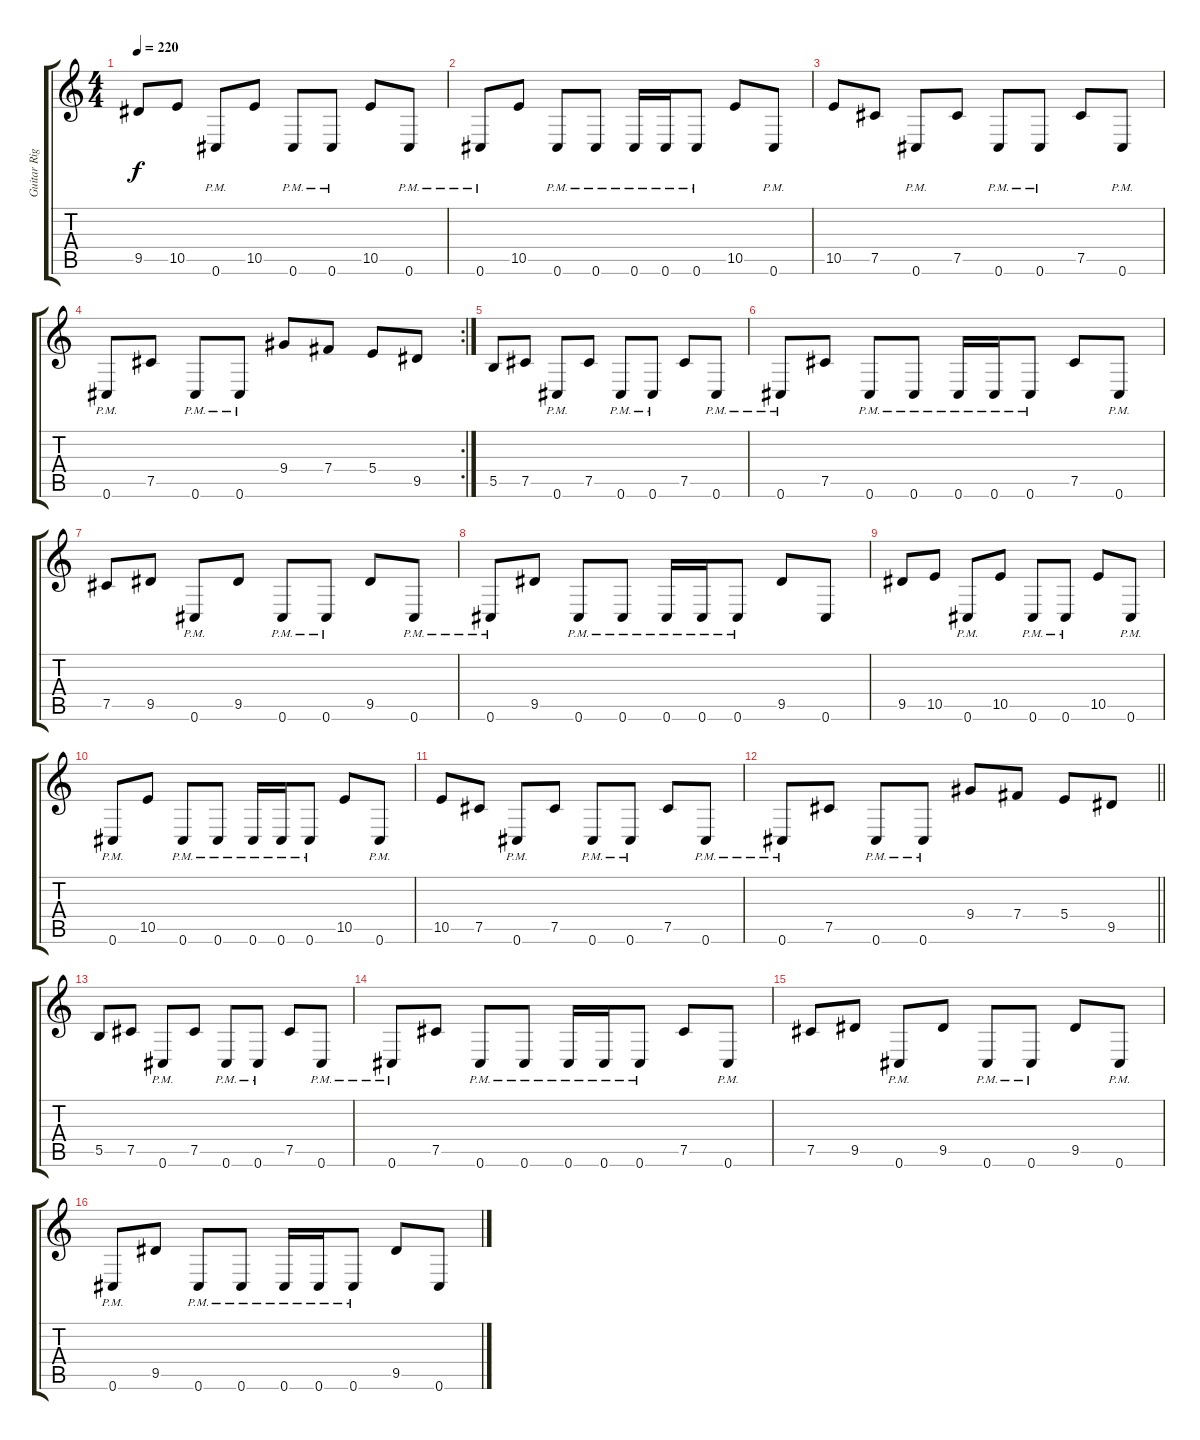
\track ("Guitar Rigth" "Guitar Rig") {instrument distortionguitar}
\staff {score tabs}
\tuning (Db4 Ab3 E3 B2 Gb2 Db2) {hide}
\ts (4 4)
\tempo 220
\clef g2
\ks c
9.5.8{dy f} 10.5.8 0.6{pm}.8 10.5.8 0.6{pm}.8 0.6{pm}.8 10.5.8 0.6{pm}.8 |
0.6{pm}.8 10.5.8 0.6{pm}.8 0.6{pm}.8 0.6{pm}.16 0.6{pm}.16 0.6{pm}.8 10.5.8 0.6{pm}.8 |
10.5.8 7.5.8 0.6{pm}.8 7.5.8 0.6{pm}.8 0.6{pm}.8 7.5.8 0.6{pm}.8 |
\rc 2
0.6{pm}.8 7.5.8 0.6{pm}.8 0.6{pm}.8 9.4.8 7.4.8 5.4.8 9.5.8 |
5.5.8 7.5.8 0.6{pm}.8 7.5.8 0.6{pm}.8 0.6{pm}.8 7.5.8 0.6{pm}.8 |
0.6{pm}.8 7.5.8 0.6{pm}.8 0.6{pm}.8 0.6{pm}.16 0.6{pm}.16 0.6{pm}.8 7.5.8 0.6{pm}.8 |
7.5.8 9.5.8 0.6{pm}.8 9.5.8 0.6{pm}.8 0.6{pm}.8 9.5.8 0.6{pm}.8 |
0.6{pm}.8 9.5.8 0.6{pm}.8 0.6{pm}.8 0.6{pm}.16 0.6{pm}.16 0.6{pm}.8 9.5.8 0.6.8 |
9.5.8 10.5.8 0.6{pm}.8 10.5.8 0.6{pm}.8 0.6{pm}.8 10.5.8 0.6{pm}.8 |
0.6{pm}.8 10.5.8 0.6{pm}.8 0.6{pm}.8 0.6{pm}.16 0.6{pm}.16 0.6{pm}.8 10.5.8 0.6{pm}.8 |
10.5.8 7.5.8 0.6{pm}.8 7.5.8 0.6{pm}.8 0.6{pm}.8 7.5.8 0.6{pm}.8 |
\barLineRight lightlight
0.6{pm}.8 7.5.8 0.6{pm}.8 0.6{pm}.8 9.4.8 7.4.8 5.4.8 9.5.8 |
5.5.8 7.5.8 0.6{pm}.8 7.5.8 0.6{pm}.8 0.6{pm}.8 7.5.8 0.6{pm}.8 |
0.6{pm}.8 7.5.8 0.6{pm}.8 0.6{pm}.8 0.6{pm}.16 0.6{pm}.16 0.6{pm}.8 7.5.8 0.6{pm}.8 |
7.5.8 9.5.8 0.6{pm}.8 9.5.8 0.6{pm}.8 0.6{pm}.8 9.5.8 0.6{pm}.8 |
0.6{pm}.8 9.5.8 0.6{pm}.8 0.6{pm}.8 0.6{pm}.16 0.6{pm}.16 0.6{pm}.8 9.5.8 0.6.8
